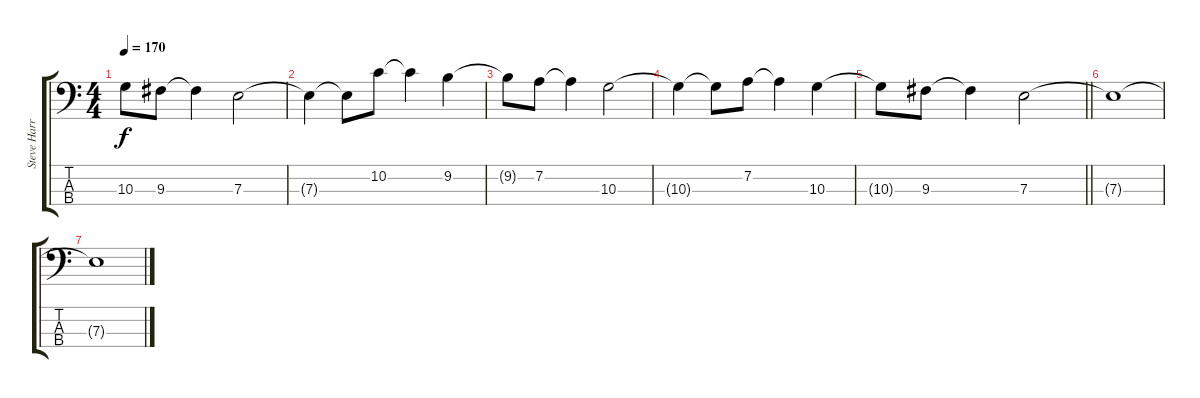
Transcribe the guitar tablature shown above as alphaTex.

\track ("Steve Harris" "Steve Harr") {instrument electricbassfinger}
\staff {score tabs}
\tuning (G2 D2 A1 E1) {hide}
\ts (4 4)
\tempo 170
\clef f4
\ks c
10.3{t}.8{dy f} 9.3.8 9.3{t}.4 7.3.2 |
7.3{t}.4 7.3{t}.8 10.2.8 10.2{t}.4 9.2.4 |
9.2{t}.8 7.2.8 7.2{t}.4 10.3.2 |
10.3{t}.4 10.3{t}.8 7.2.8 7.2{t}.4 10.3.4 |
\barLineRight lightlight
10.3{t}.8 9.3.8 9.3{t}.4 7.3.2 |
7.3{t}.1 |
7.3{t}.1
